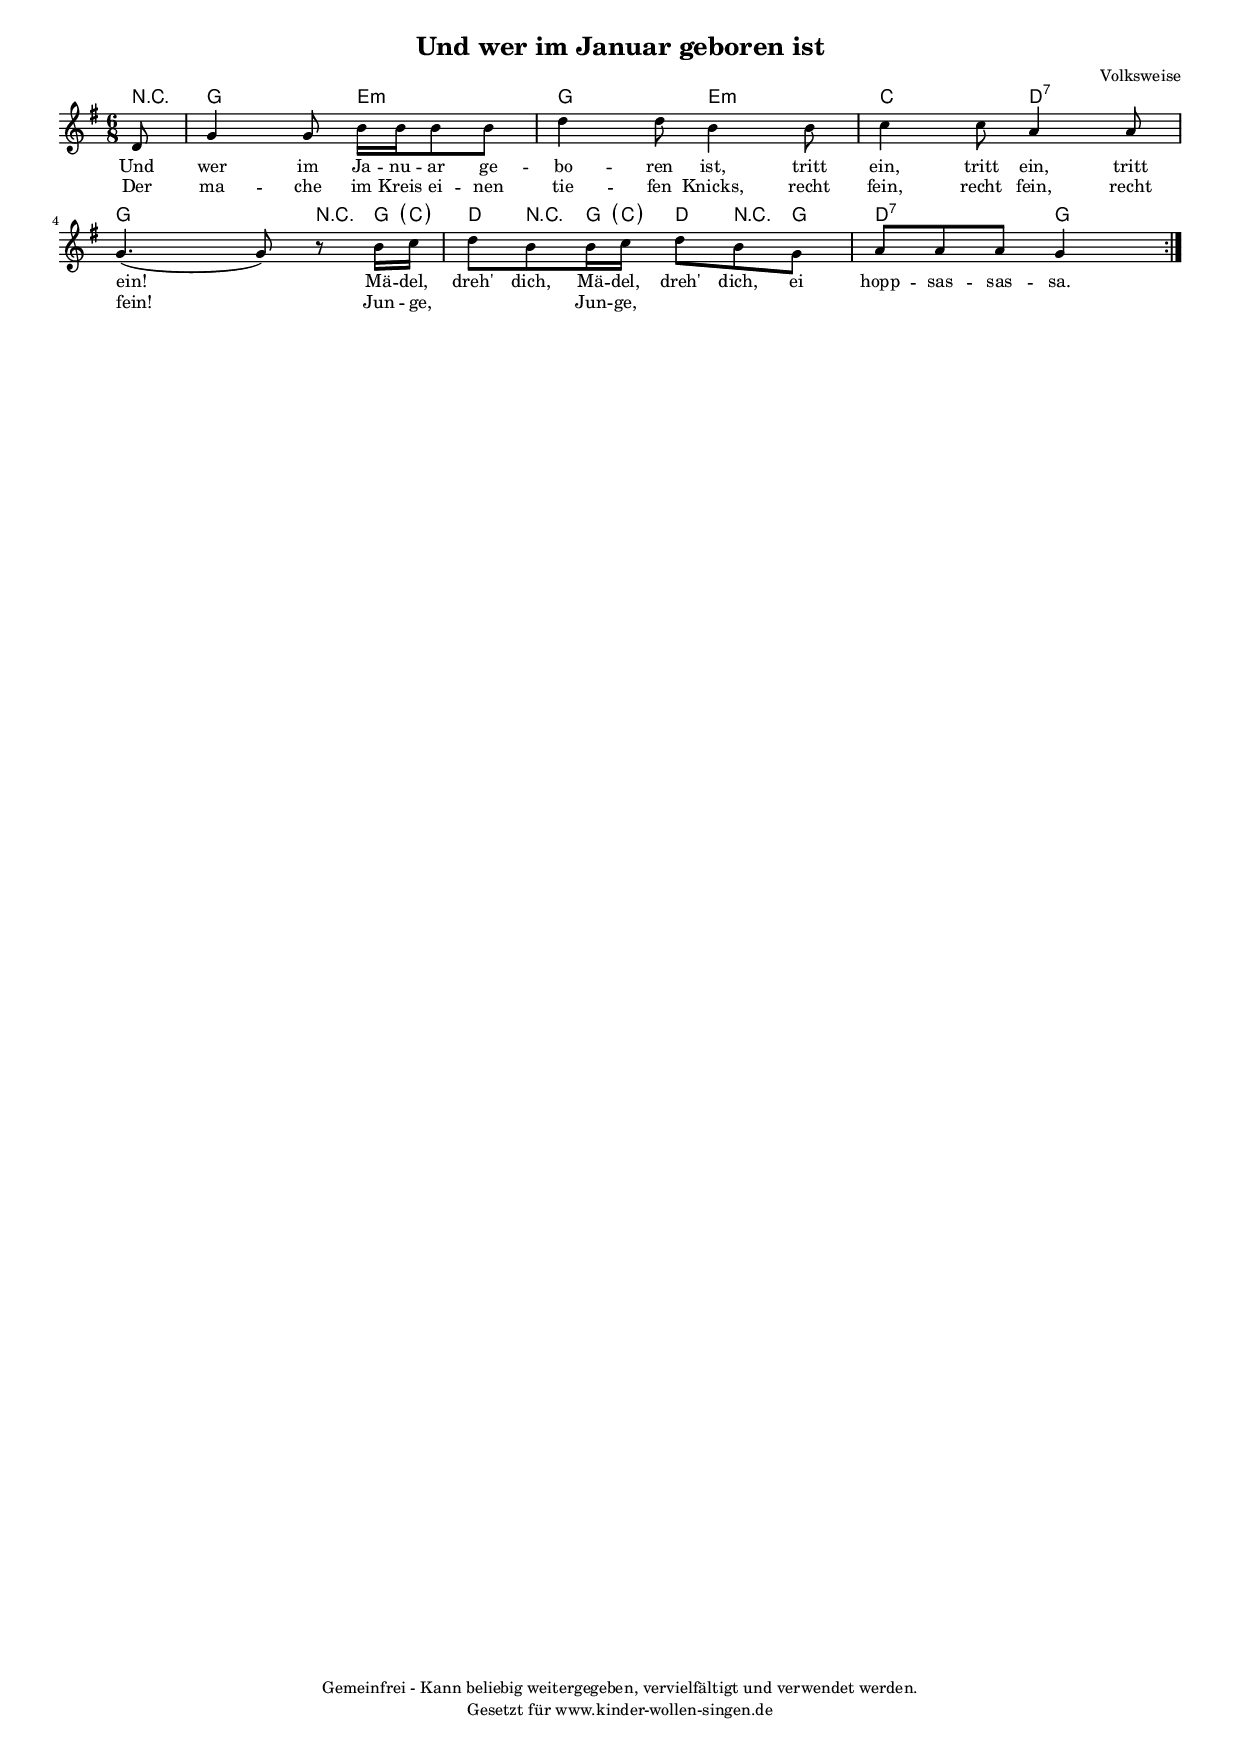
\version "2.12.3"

\include "deutsch.ly"
\pointAndClickOff

\header {
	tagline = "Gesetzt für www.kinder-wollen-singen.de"
	title = "Und wer im Januar geboren ist"
	composer = "Volksweise"
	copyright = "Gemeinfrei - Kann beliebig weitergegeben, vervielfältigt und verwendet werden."
}

\paper {
	#(set-paper-size "a4")
}

\paper {
	indent = 0\cm
}

#(set-global-staff-size 14)

global = {
	\key g \major
	\time 6/8
	\partial 8
}

chordNames = \chordmode {
	\global
	\repeat volta 2 {
		r8
		g4. e4.:m
		g4. e4.:m
		c4. d4.:7
		g2 r8 g16 \parenthesize c16
		d8 r8 g16 \parenthesize c16 d8 r8 g8
		d4.:7 g4
	}
}

melody = \relative c' {
	\global
	\repeat volta 2 {
		d8
		g4 g8 h16 h16 h8 h8
		d4 d8 h4 h8
		c4 c8 a4 a8
	 	g4.( g8) r8 h16 c16
		d8 h8 h16 c16 d8 h8 g8
		a8 a8 a8 g4
	}
}

verseOne = \lyricmode {
%  \set stanza = "1."
Und wer im Ja -- nu -- ar ge -- bo -- ren ist, tritt ein, tritt ein, tritt ein!  Mä -- del, dreh' dich, Mä -- del, dreh' dich, ei hopp -- sas -- sas -- sa.
}

verseTwo = \lyricmode {
%  \set stanza = "2."
Der ma -- che im Kreis ei -- nen tie -- fen Knicks, recht fein, recht fein, recht fein! Jun -- ge, _ _ Jun -- ge,
}

\score {
	<<
		\new ChordNames \chordNames
		\new Staff \with {
	      % \consists "Ambitus_engraver"
		} { \melody }
	    \addlyrics { \verseOne }
		\addlyrics { \verseTwo }
	>>
	\layout {
		\context {
			\Lyrics
				\override LyricSpace #'minimum-distance = #.8
		}
	}
	%\midi { }
}
